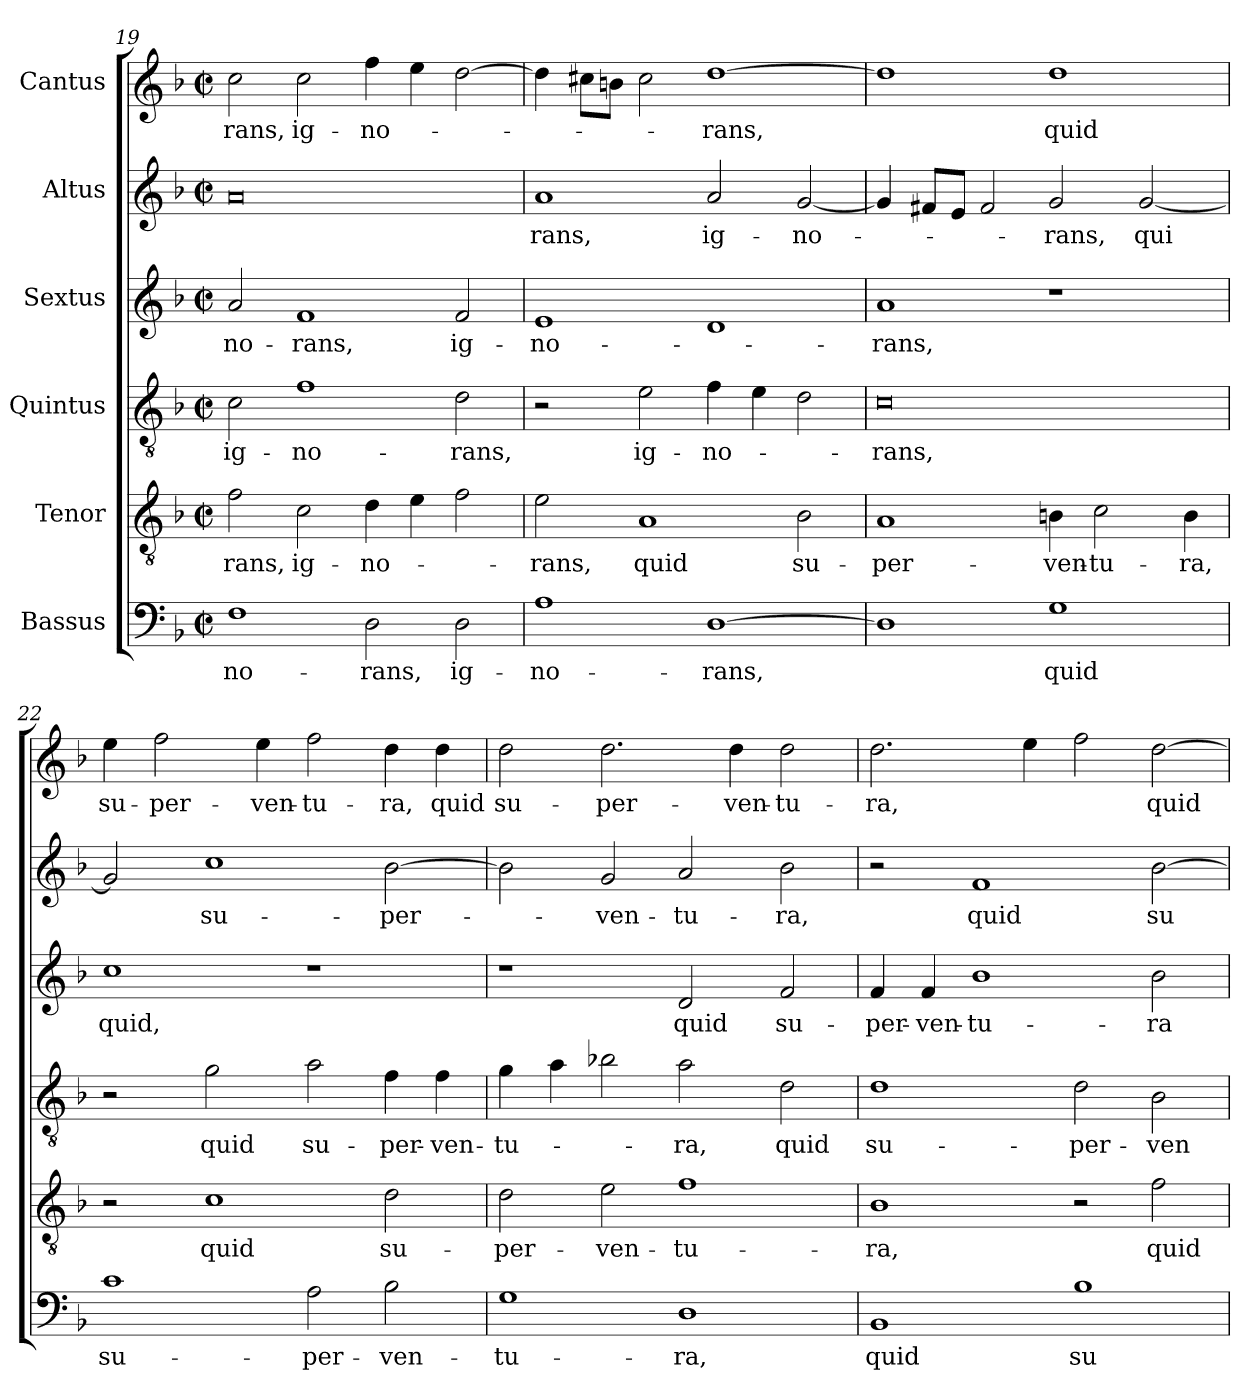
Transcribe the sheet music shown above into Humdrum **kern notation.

**kern	**text	**kern	**text	**kern	**text	**kern	**text	**kern	**text	**kern	**text
*part6	*part6	*part5	*part5	*part4	*part4	*part3	*part3	*part2	*part2	*part1	*part1
*staff6	*staff6	*staff5	*staff5	*staff4	*staff4	*staff3	*staff3	*staff2	*staff2	*staff1	*staff1
*I"Bassus	*	*I"Tenor	*	*I"Quintus	*	*I"Sextus	*	*I"Altus	*	*I"Cantus	*
*clefF4	*	*clefGv2	*	*clefGv2	*	*clefG2	*	*clefG2	*	*clefG2	*
*k[b-]	*	*k[b-]	*	*k[b-]	*	*k[b-]	*	*k[b-]	*	*k[b-]	*
*M4/2	*	*M4/2	*	*M4/2	*	*M4/2	*	*M4/2	*	*M4/2	*
*met(c|)	*	*met(c|)	*	*met(c|)	*	*met(c|)	*	*met(c|)	*	*met(c|)	*
=19	=19	=19	=19	=19	=19	=19	=19	=19	=19	=19	=19
!	!LO:LY:b	!	!LO:LY:b	!	!LO:LY:b	!	!LO:LY:b	!	!	!	!LO:LY:b
1F	-no-	2f\	-rans,	2c\	ig-	2a/	no-	0a	.	2cc\	rans,
!	!	!	!LO:LY:b	!	!LO:LY:b	!	!LO:LY:b	!	!	!	!LO:LY:b
.	.	2c\	ig-	1f	-no-	1f	rans,	.	.	2cc\	ig-
!	!LO:LY:b	!	!LO:LY:b	!	!	!	!	!	!	!	!LO:LY:b
2D\	-rans,	4d\	-no-	.	.	.	.	.	.	4ff\	-no-
.	.	4e\	.	.	.	.	.	.	.	4ee\	.
!	!LO:LY:b	!	!	!	!LO:LY:b	!	!LO:LY:b	!	!	!	!
2D\	ig-	2f\	.	2d\	-rans,	2f/	ig-	.	.	[2dd\	.
=20	=20	=20	=20	=20	=20	=20	=20	=20	=20	=20	=20
!	!LO:LY:b	!	!LO:LY:b	!	!	!	!LO:LY:b	!	!LO:LY:b	!	!
1A	-no-	2e\	-rans,	2r	.	1e	no-	1a	-rans,	4dd\]	.
.	.	.	.	.	.	.	.	.	.	8cc#X\L	.
.	.	.	.	.	.	.	.	.	.	8bn\J	.
!	!	!	!LO:LY:b	!	!LO:LY:b	!	!	!	!	!	!
.	.	1A	quid	2e\	ig-	.	.	.	.	2cc#\	.
!	!LO:LY:b	!	!	!	!LO:LY:b	!	!	!	!LO:LY:b	!	!LO:LY:b
[1D	-rans,	.	.	4f\	-no-	1d	.	2a/	ig-	[1dd	-rans,
.	.	.	.	4e\	.	.	.	.	.	.	.
!	!	!	!LO:LY:b	!	!	!	!	!	!LO:LY:b	!	!
.	.	2B-\	su-	2d\	.	.	.	[2g/	-no-	.	.
!!LO:LB:g=z
=21	=21	=21	=21	=21	=21	=21	=21	=21	=21	=21	=21
!	!	!	!LO:LY:b	!	!LO:LY:b	!	!LO:LY:b	!	!	!	!
1D]	.	1A	-per-	0c	-rans,	1a	-rans,	4g/]	.	1dd]	.
.	.	.	.	.	.	.	.	8f#X/L	.	.	.
.	.	.	.	.	.	.	.	8e/J	.	.	.
.	.	.	.	.	.	.	.	2f#/	.	.	.
!	!LO:LY:b	!	!LO:LY:b	!	!	!	!	!	!LO:LY:b	!	!LO:LY:b
1G	quid	4Bn\	-ven-	.	.	1r	.	2g/	-rans,	1dd	quid
!	!	!	!LO:LY:b	!	!	!	!	!	!	!	!
.	.	2c\	-tu-	.	.	.	.	.	.	.	.
!	!	!	!	!	!	!	!	!	!LO:LY:b	!	!
.	.	.	.	.	.	.	.	[2g/	qui	.	.
!	!	!	!LO:LY:b	!	!	!	!	!	!	!	!
.	.	4B\	-ra,	.	.	.	.	.	.	.	.
=22	=22	=22	=22	=22	=22	=22	=22	=22	=22	=22	=22
!	!LO:LY:b	!	!	!	!	!	!LO:LY:b	!	!	!	!LO:LY:b
1c	su-	2r	.	2r	.	1cc	quid,	2g/]	.	4ee\	su-
!	!	!	!	!	!	!	!	!	!	!	!LO:LY:b
.	.	.	.	.	.	.	.	.	.	2ff\	per-
!	!	!	!LO:LY:b	!	!LO:LY:b	!	!	!	!LO:LY:b	!	!
.	.	1c	quid	2g\	quid	.	.	1cc	su-	.	.
!	!	!	!	!	!	!	!	!	!	!	!LO:LY:b
.	.	.	.	.	.	.	.	.	.	4ee\	ven-
!	!LO:LY:b	!	!	!	!LO:LY:b	!	!	!	!	!	!LO:LY:b
2A\	per-	.	.	2a\	su-	1r	.	.	.	2ff\	-tu-
!	!LO:LY:b	!	!LO:LY:b	!	!LO:LY:b	!	!	!	!LO:LY:b	!	!LO:LY:b
2B-\	ven-	2d\	su-	4f\	per-	.	.	[2b-\	-per-	4dd\	-ra,
!	!	!	!	!	!LO:LY:b	!	!	!	!	!	!LO:LY:b
.	.	.	.	4f\	-ven-	.	.	.	.	4dd\	quid
=23	=23	=23	=23	=23	=23	=23	=23	=23	=23	=23	=23
!	!LO:LY:b	!	!LO:LY:b	!	!LO:LY:b	!	!	!	!	!	!LO:LY:b
1G	tu-	2d\	per-	4g\	-tu-	1r	.	2b-\]	.	2dd\	su-
.	.	.	.	4a\	.	.	.	.	.	.	.
!	!	!	!LO:LY:b	!	!	!	!	!	!LO:LY:b	!	!LO:LY:b
.	.	2e\	-ven-	2b-X\	.	.	.	2g/	-ven-	2.dd\	-per-
!	!LO:LY:b	!	!LO:LY:b	!	!LO:LY:b	!	!LO:LY:b	!	!LO:LY:b	!	!
1D	ra,	1f	-tu-	2a\	-ra,	2d/	quid	2a/	-tu-	.	.
!	!	!	!	!	!	!	!	!	!	!	!LO:LY:b
.	.	.	.	.	.	.	.	.	.	4dd\	-ven-
!	!	!	!	!	!LO:LY:b	!	!LO:LY:b	!	!LO:LY:b	!	!LO:LY:b
.	.	.	.	2d\	quid	2f/	su-	2b-\	-ra,	2dd\	-tu-
=24	=24	=24	=24	=24	=24	=24	=24	=24	=24	=24	=24
!	!LO:LY:b	!	!LO:LY:b	!	!LO:LY:b	!	!LO:LY:b	!	!	!	!LO:LY:b
1BB-	quid	1B-	ra,	1d	su-	4f/	per-	2r	.	2.dd\	-ra,
!	!	!	!	!	!	!	!LO:LY:b	!	!	!	!
.	.	.	.	.	.	4f/	-ven-	.	.	.	.
!	!	!	!	!	!	!	!LO:LY:b	!	!LO:LY:b	!	!
.	.	.	.	.	.	1b-	-tu-	1f	quid	.	.
.	.	.	.	.	.	.	.	.	.	4ee\	.
!	!LO:LY:b	!	!	!	!LO:LY:b	!	!	!	!	!	!
1B-	su-	2r	.	2d\	-per-	.	.	.	.	2ff\	.
!	!	!	!LO:LY:b	!	!LO:LY:b	!	!LO:LY:b	!	!LO:LY:b	!	!LO:LY:b
.	.	2f\	quid	2B-\	-ven-	2b-\	-ra	[2b-\	su-	[2dd\	quid
=	=	=	=	=	=	=	=	=	=	=	=
*-	*-	*-	*-	*-	*-	*-	*-	*-	*-	*-	*-
